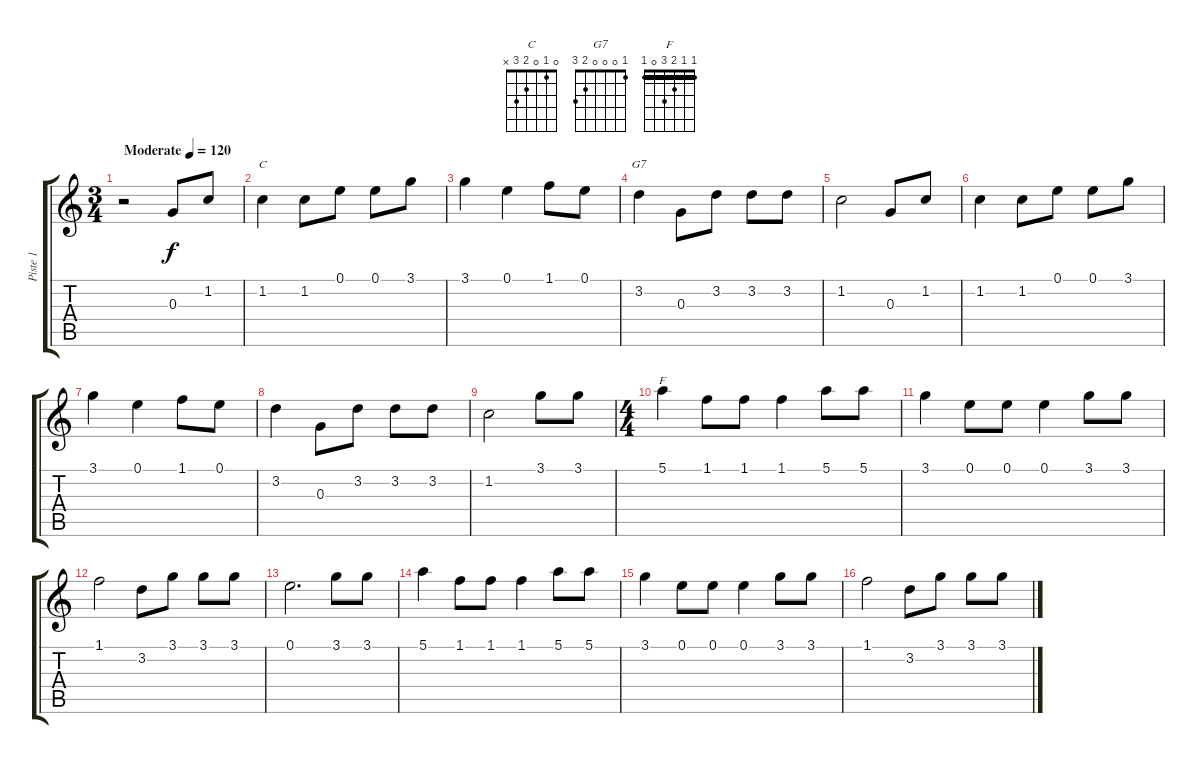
\track ("Piste 1" "Piste 1") {instrument acousticguitarsteel}
\staff {score tabs}
\tuning (E4 B3 G3 D3 A2 E2) {hide}
\chord ("C" 0 1 0 2 3 x)
\chord ("G7" 1 0 0 0 2 3)
\chord ("F" 1 1 2 3 0 1) {barre 1}
\ts (3 4)
\tempo (120 "Moderate")
\clef g2
\ks c
r.2{dy f instrument acousticguitarsteel} 0.3.8 1.2.8 |
1.2.4{ch "C"} 1.2.8 0.1.8 0.1.8 3.1.8 |
3.1.4 0.1.4 1.1.8 0.1.8 |
3.2.4{ch "G7"} 0.3.8 3.2.8 3.2.8 3.2.8 |
1.2.2 0.3.8 1.2.8 |
1.2.4 1.2.8 0.1.8 0.1.8 3.1.8 |
3.1.4 0.1.4 1.1.8 0.1.8 |
3.2.4 0.3.8 3.2.8 3.2.8 3.2.8 |
1.2.2 3.1.8 3.1.8 |
\ts (4 4)
5.1.4{ch "F"} 1.1.8 1.1.8 1.1.4 5.1.8 5.1.8 |
3.1.4 0.1.8 0.1.8 0.1.4 3.1.8 3.1.8 |
1.1.2 3.2.8 3.1.8 3.1.8 3.1.8 |
0.1.2{d} 3.1.8 3.1.8 |
5.1.4 1.1.8 1.1.8 1.1.4 5.1.8 5.1.8 |
3.1.4 0.1.8 0.1.8 0.1.4 3.1.8 3.1.8 |
1.1.2 3.2.8 3.1.8 3.1.8 3.1.8
